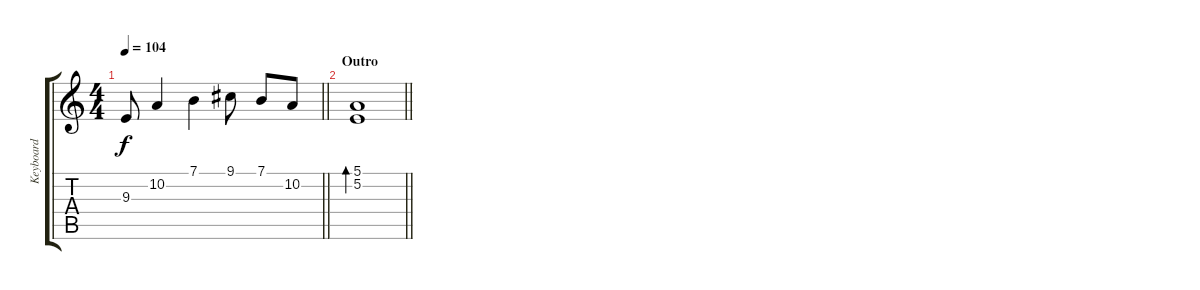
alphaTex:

\track ("Keyboard" "Keyboard") {instrument electricgrandpiano}
\staff {score tabs}
\tuning (E4 B3 G3 D3 A2 E2) {hide}
\ts (4 4)
\tempo 104
\clef g2
\barLineRight lightlight
\ks c
9.3{t}.8{dy f} 10.2.4 7.1.4 9.1.8 7.1.8 10.2.8 |
\section ("" "Outro")
\barLineRight lightlight
(5.1 5.2).1{bd 480}
